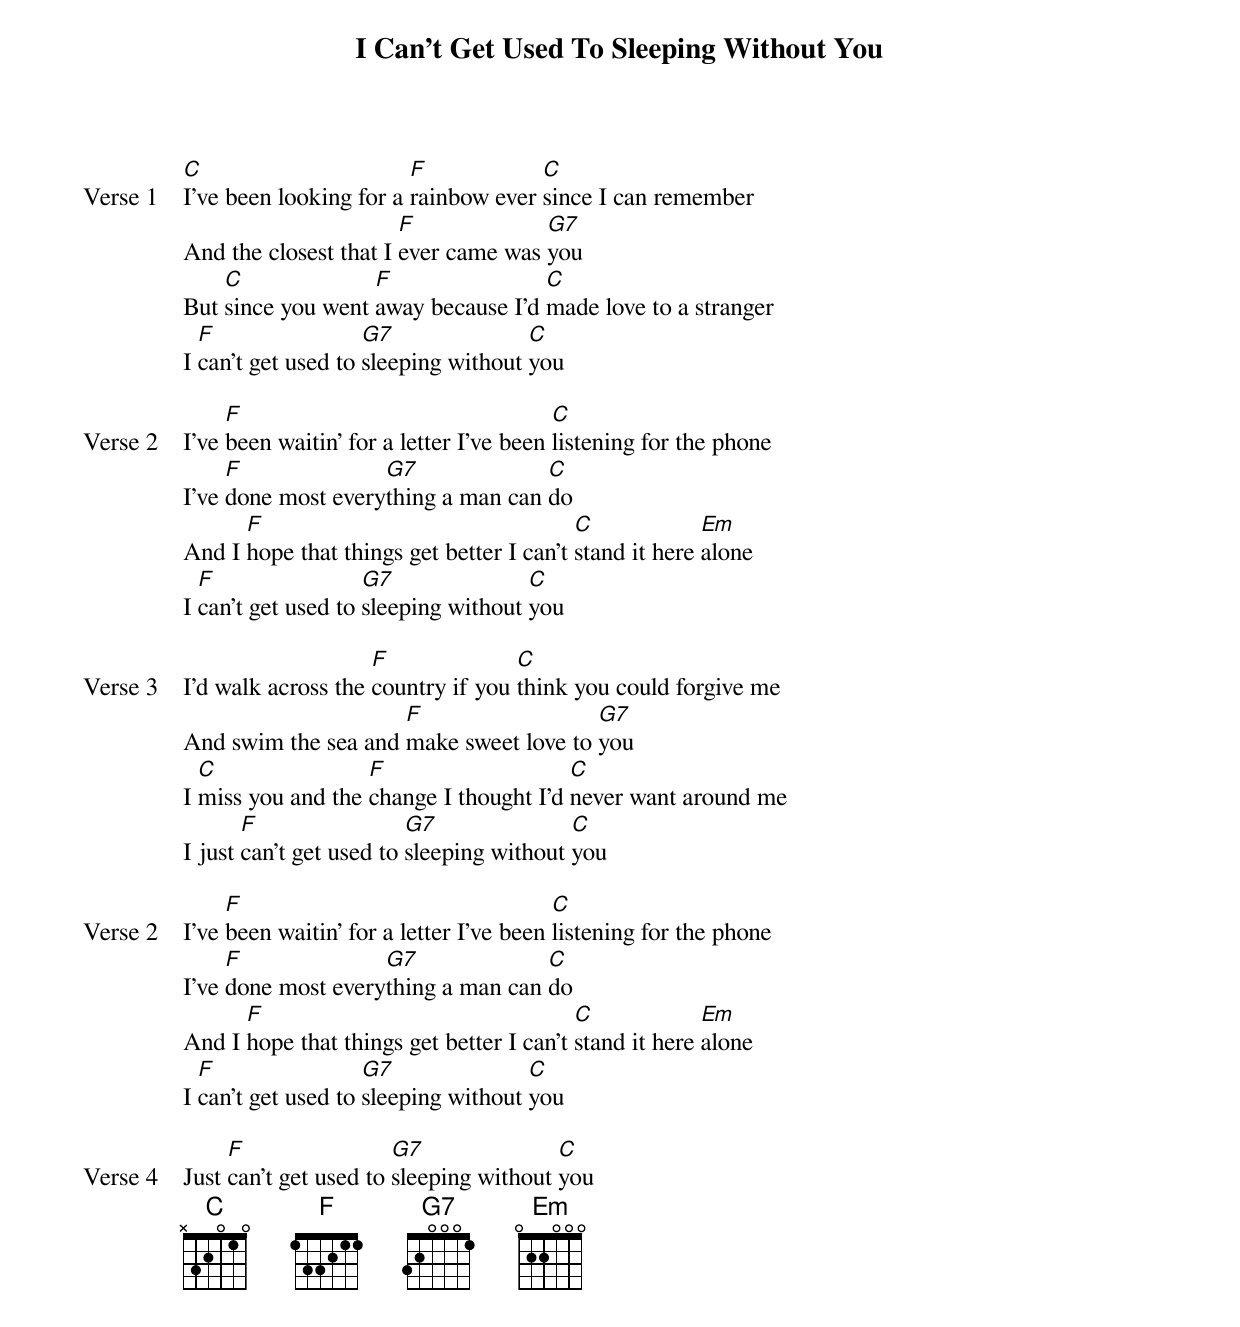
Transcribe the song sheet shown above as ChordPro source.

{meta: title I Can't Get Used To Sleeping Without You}
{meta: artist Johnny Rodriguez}

{start_of_verse: Verse 1}
[C]I’ve been looking for a [F]rainbow ever [C]since I can remember
And the closest that I [F]ever came was [G7]you
But [C]since you went [F]away because I’d [C]made love to a stranger
I [F]can’t get used to [G7]sleeping without [C]you
{end_of_verse}

{start_of_verse: Verse 2}
I’ve [F]been waitin’ for a letter I’ve been [C]listening for the phone
I’ve [F]done most every[G7]thing a man can [C]do
And I [F]hope that things get better I can’t [C]stand it here [Em]alone
I [F]can’t get used to [G7]sleeping without [C]you
{end_of_verse}

{start_of_verse: Verse 3}
I’d walk across the [F]country if you [C]think you could forgive me
And swim the sea and [F]make sweet love to [G7]you
I [C]miss you and the [F]change I thought I’d [C]never want around me
I just [F]can’t get used to [G7]sleeping without [C]you
{end_of_verse}

{start_of_verse: Verse 2}
I’ve [F]been waitin’ for a letter I’ve been [C]listening for the phone
I’ve [F]done most every[G7]thing a man can [C]do
And I [F]hope that things get better I can’t [C]stand it here [Em]alone
I [F]can’t get used to [G7]sleeping without [C]you
{end_of_verse}

{start_of_verse: Verse 4}
Just [F]can’t get used to [G7]sleeping without [C]you
{end_of_verse}
